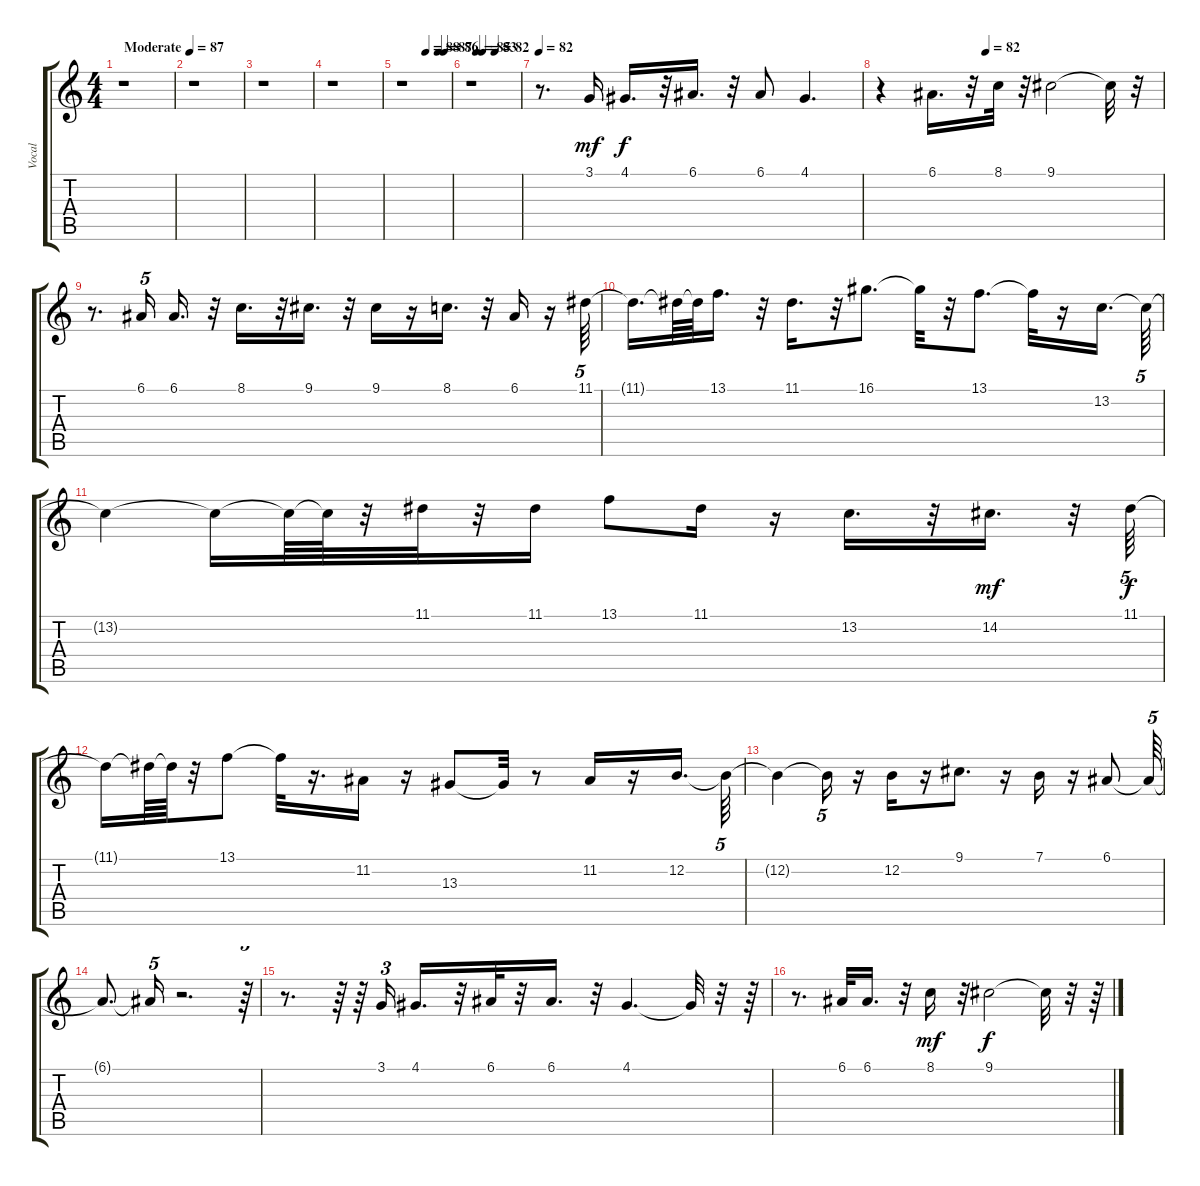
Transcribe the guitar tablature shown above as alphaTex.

\track ("Vocal" "Vocal") {instrument tubularbells}
\staff {score tabs}
\tuning (E4 B3 G3 D3 A2 E2) {hide}
\ts (4 4)
\tempo (87 "Moderate")
\clef g2
\ks c
r.1{dy mf instrument tubularbells} |
r.1 |
r.1 |
r.1 |
\tempo (88 0.5)
\tempo (87 0.75)
\tempo (86 0.875)
r.1 |
\tempo (85 0.125)
\tempo (83 0.25)
\tempo (82 0.5)
r.1 |
\tempo 82
r.8{d} 3.1.16 4.1.16{d dy f} r.32 6.1.16{d} r.32 6.1.8 4.1.4{d} |
\tempo (82 0.375)
r.4 6.1.16{d} r.32 8.1.32 r.32 9.1.2 9.1{t}.32 r.32 |
r.8{d} 6.1.16{tu (5 4)} 6.1.16{d} r.32 8.1.16{d} r.32 9.1.16{d} r.32 9.1.16 r.16 8.1.16{d} r.32 6.1.16 r.16 11.1.64{tu (5 4)} |
11.1{t}.16{d} 11.1{t}.64 11.1{t}.64 13.1.16{d} r.32 11.1.16{d} r.32 16.1.8{d} 16.1{t}.32 r.32 13.1.8{d} 13.1{t}.32 r.16 13.2.16{d} 13.2{t}.64{tu (5 4)} |
13.2{t}.4 13.2{t}.16 13.2{t}.64 13.2{t}.64 r.32 11.1.32 r.32 11.1.16 13.1.8 11.1.16 r.16 13.2.16{d} r.32 14.2.16{d dy mf} r.32 11.1.64{tu (5 4) dy f} |
11.1{t}.16 11.1{t}.64 11.1{t}.64 r.32 13.1.8 13.1{t}.32 r.16{d} 11.2.16 r.16 13.3.8 13.3{t}.32 r.8 11.2.16 r.16 12.2.16{d} 12.2{t}.64{tu (5 4)} |
12.2{t}.4 12.2{t}.16{tu (5 4)} r.16 12.2.16 r.16 9.1.8{d} r.16 7.1.16 r.16 6.1.8 6.1{t}.64{tu (5 4)} |
6.1{t}.8{d} 6.1{t}.16{tu (5 4)} r.2{d} r.64{tu (5 4)} |
r.8{d} r.64 r.64 3.1.16{tu (3 2)} 4.1.16{d} r.32 6.1.32 r.32 6.1.16{d} r.32 4.1.4{d} 4.1{t}.32 r.32 r.64 |
r.8{d} 6.1.32 6.1.16{d} r.32 8.1.16{dy mf} r.32 9.1.2{dy f} 9.1{t}.32 r.32 r.64
